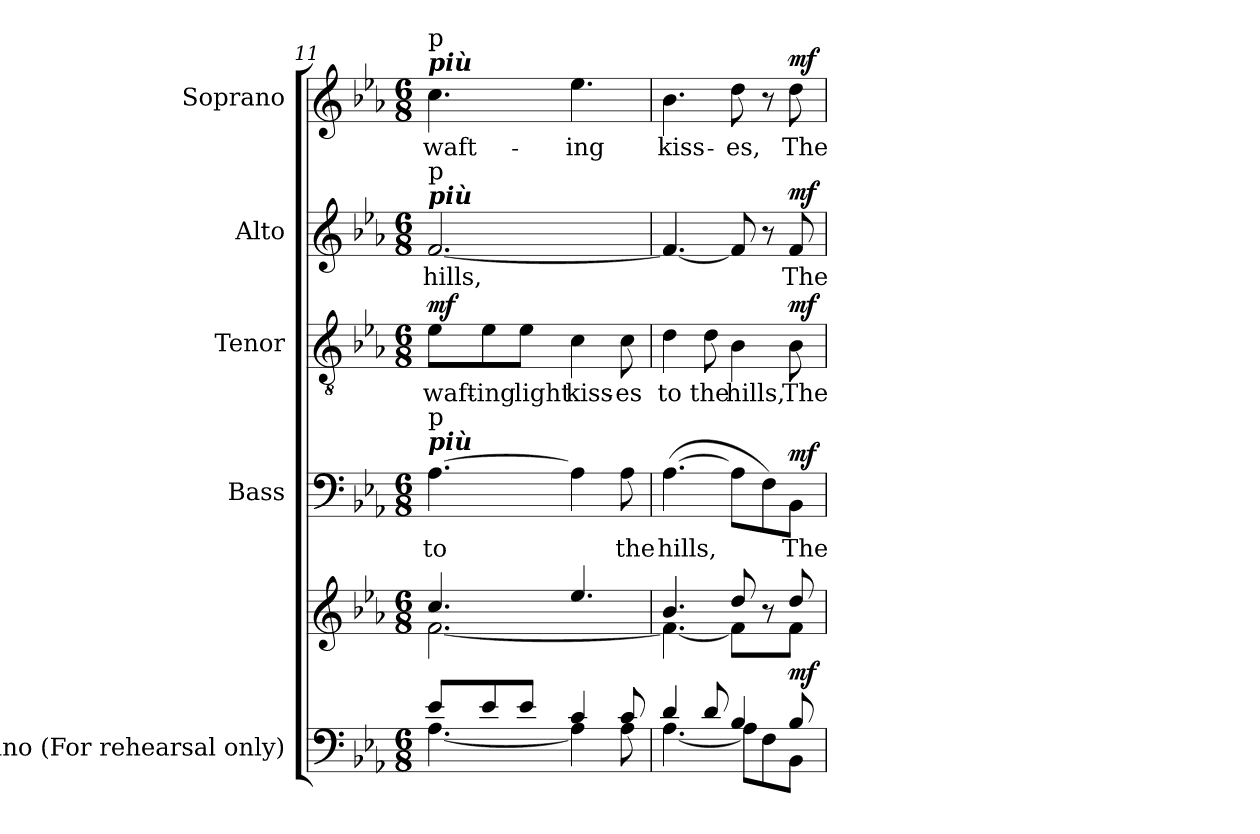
**kern	**kern	**dynam	**kern	**text	**dynam	**kern	**text	**dynam	**kern	**text	**dynam	**kern	**text	**dynam
*part5	*part5	*part5	*part4	*part4	*part4	*part3	*part3	*part3	*part2	*part2	*part2	*part1	*part1	*part1
*staff6	*staff5	*staff5/6	*staff4	*staff4	*staff4	*staff3	*staff3	*staff3	*staff2	*staff2	*staff2	*staff1	*staff1	*staff1
*I"Piano (For rehearsal only)	*	*	*I"Bass	*	*	*I"Tenor	*	*	*I"Alto	*	*	*I"Soprano	*	*
*I'Pno.	*	*	*I'B.	*	*	*I'T.	*	*	*I'A.	*	*	*I'S.	*	*
*clefF4	*clefG2	*	*clefF4	*	*	*clefGv2	*	*	*clefG2	*	*	*clefG2	*	*
*	*	*	*	*	*	*ITrd7c12	*	*	*	*	*	*	*	*
*k[b-e-a-]	*k[b-e-a-]	*	*k[b-e-a-]	*	*	*k[b-e-a-]	*	*	*k[b-e-a-]	*	*	*k[b-e-a-]	*	*
*E-:	*E-:	*	*E-:	*	*	*E-:	*	*	*E-:	*	*	*E-:	*	*
*M6/8	*M6/8	*	*M6/8	*	*	*M6/8	*	*	*M6/8	*	*	*M6/8	*	*
=11	=11	=11	=11	=11	=11	=11	=11	=11	=11	=11	=11	=11	=11	=11
*^	*^	*	*	*	*	*	*	*	*	*	*	*	*	*
!	!	!	!	!	!	!LO:LY:b:color=#000000	!	!	!	!	!	!	!	!	!	!
!	!	!	!	!	!	!	!	!	!LO:LY:b:color=#000000	!	!	!	!	!	!	!
!	!	!	!	!	!	!	!	!	!	!	!	!LO:LY:b:color=#000000	!	!	!	!
!	!	!	!	!	!	!	!	!	!	!	!	!	!	!LO:TX:a:Bi:t=più	!	!
!	!	!	!	!	!	!	!	!	!	!	!	!	!	!LO:TX:t=p	!	!
!	!	!	!	!	!	!	!	!	!	!	!LO:TX:a:Bi:t=più	!	!	!	!	!
!	!	!	!	!	!	!	!	!	!	!	!LO:TX:t=p	!	!	!	!	!
!	!	!	!	!	!LO:TX:a:Bi:t=più	!	!	!	!	!	!	!	!	!	!	!
!	!	!	!	!	!LO:TX:t=p	!	!	!	!	!	!	!	!	!	!	!
!	!	!	!	!	!	!	!	!	!	!	!	!	!	!	!LO:LY:b:color=#000000	!
8e-i/L	[<4.A-i\	4.cci/	[<2.fi\	.	[>4.A-i\	to	.	8E-i\L	waft-	mf	[<2.fi/	hills,	.	4.cci\	waft-	.
!	!	!	!	!	!	!	!	!	!LO:LY:b:color=#000000	!	!	!	!	!	!	!
8e-i/	.	.	.	.	.	.	.	8E-i\	-ing	.	.	.	.	.	.	.
!	!	!	!	!	!	!	!	!	!LO:LY:b:color=#000000	!	!	!	!	!	!	!
8e-i/J	.	.	.	.	.	.	.	8E-i\J	light	.	.	.	.	.	.	.
!	!	!	!	!	!	!	!	!	!LO:LY:b:color=#000000	!	!	!	!	!	!	!
!	!	!	!	!	!	!	!	!	!	!	!	!	!	!	!LO:LY:b:color=#000000	!
4ci/	4A-i\]	4.ee-i/	.	.	4A-i\]	.	.	4Ci\	kiss-	.	.	.	.	4.ee-i\	-ing	.
!	!	!	!	!	!	!LO:LY:b:color=#000000	!	!	!	!	!	!	!	!	!	!
!	!	!	!	!	!	!	!	!	!LO:LY:b:color=#000000	!	!	!	!	!	!	!
8ci/	8A-i\	.	.	.	8A-i\	the	.	8Ci\	-es	.	.	.	.	.	.	.
!!LO:LB:g=z
=12	=12	=12	=12	=12	=12	=12	=12	=12	=12	=12	=12	=12	=12	=12	=12	=12
!	!	!	!	!	!	!LO:LY:b:color=#000000	!	!	!	!	!	!	!	!	!	!
!	!	!	!	!	!	!	!	!	!LO:LY:b:color=#000000	!	!	!	!	!	!	!
!	!	!	!	!	!	!	!	!	!	!	!	!	!	!	!LO:LY:b:color=#000000	!
4di/	[<4.A-i\	4.b-i/	4.fi\_<	.	([>4.A-i\	hills,	.	4Di\	to	.	4.fi/_<	.	.	4.b-i\	kiss-	.
!	!	!	!	!	!	!	!	!	!LO:LY:b:color=#000000	!	!	!	!	!	!	!
8di/	.	.	.	.	.	.	.	8Di\	the	.	.	.	.	.	.	.
!	!	!	!	!	!	!	!	!	!LO:LY:b:color=#000000	!	!	!	!	!	!	!
!	!	!	!	!	!	!	!	!	!	!	!	!	!	!	!LO:LY:b:color=#000000	!
4B-i/	8A-i\L]	8ddi/	8fi\L]	.	8A-i\L]	.	.	4BB-i\	hills,	.	8fi/]	.	.	8ddi\	-es,	.
.	8Fi\	8r	8ryy	.	8Fi\)	.	.	.	.	.	8r	.	.	8r	.	.
!	!	!	!	!	!	!LO:LY:b:color=#000000	!	!	!	!	!	!	!	!	!	!
!	!	!	!	!	!	!	!	!	!LO:LY:b:color=#000000	!	!	!	!	!	!	!
!	!	!	!	!	!	!	!	!	!	!	!	!LO:LY:b:color=#000000	!	!	!	!
!	!	!	!	!	!	!	!	!	!	!	!	!	!	!	!LO:LY:b:color=#000000	!
8B-i/	8BB-i\J	8ddi/	8fi\J	mf	8BB-i\J	The	mf	8BB-i\	The	mf	8fi/	The	mf	8ddi\	The	mf
*v	*v	*	*	*	*	*	*	*	*	*	*	*	*	*	*	*
*	*v	*v	*	*	*	*	*	*	*	*	*	*	*	*	*
=	=	=	=	=	=	=	=	=	=	=	=	=	=	=
*-	*-	*-	*-	*-	*-	*-	*-	*-	*-	*-	*-	*-	*-	*-
